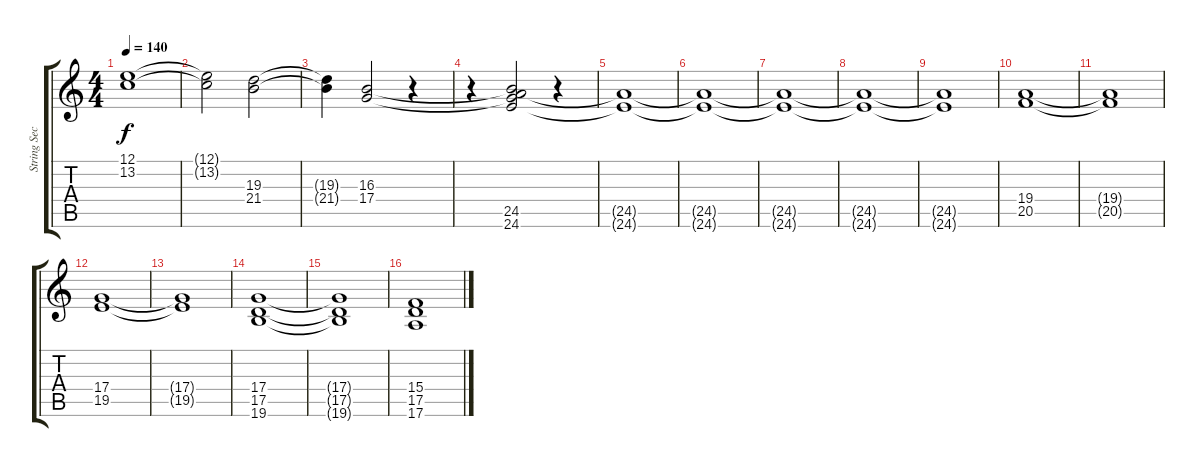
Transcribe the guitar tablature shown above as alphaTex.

\track ("String Section 2" "String Sec") {instrument stringensemble2}
\staff {score tabs}
\tuning (E4 B3 G3 D3 A2 E2) {hide}
\ts (4 4)
\tempo 140
\clef g2
\ks c
(12.1 13.2).1{dy f volume 8} |
(12.1{t} 13.2{t}).2 (19.3 21.4).2 |
(19.3{t} 21.4{t}).4 (16.3 17.4).2 r.4 |
r.4 (16.3{t} 17.4{t} 24.5 24.6).2 r.4 |
(24.5{t} 24.6{t}).1 |
(24.5{t} 24.6{t}).1 |
(24.5{t} 24.6{t}).1 |
(24.5{t} 24.6{t}).1 |
(24.5{t} 24.6{t}).1 |
(19.4 20.5).1 |
(19.4{t} 20.5{t}).1 |
(17.4 19.5).1 |
(17.4{t} 19.5{t}).1 |
(17.4 17.5 19.6).1 |
(17.4{t} 17.5{t} 19.6{t}).1 |
(15.4 17.5 17.6).1
